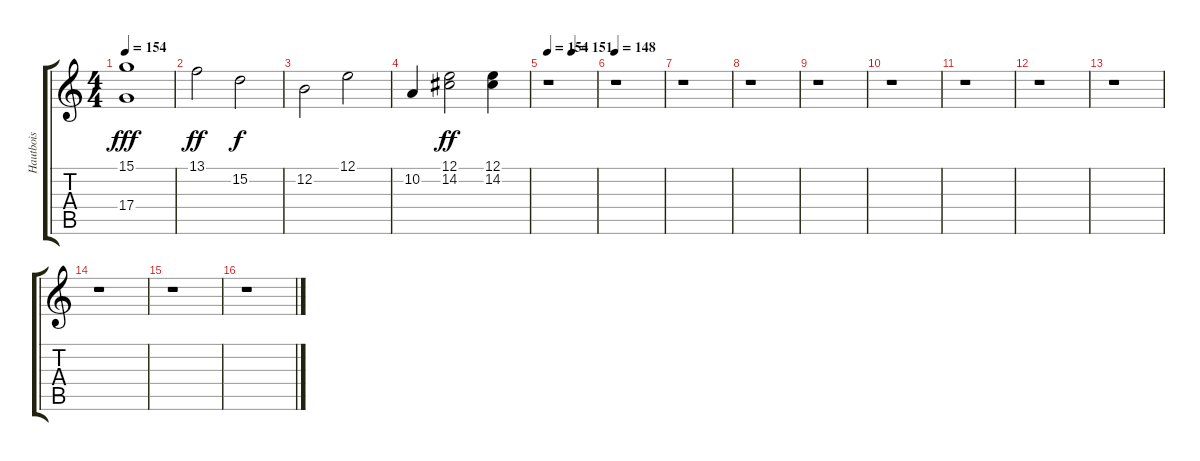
\track ("Hautbois" "Hautbois") {instrument oboe}
\staff {score tabs}
\tuning (E4 B3 G3 D3 A2 E2) {hide}
\ts (4 4)
\tempo 154
\clef g2
\ks c
(15.1 17.4).1{dy fff} |
13.1.2{dy ff} 15.2.2{dy f} |
12.2.2 12.1.2 |
10.2.4 (12.1 14.2).2{dy ff} (12.1 14.2).4 |
\tempo 154
\tempo (151 0.5)
r.1 |
\tempo 148
r.1 |
r.1 |
r.1 |
r.1 |
r.1 |
r.1 |
r.1 |
r.1 |
r.1 |
r.1 |
r.1
